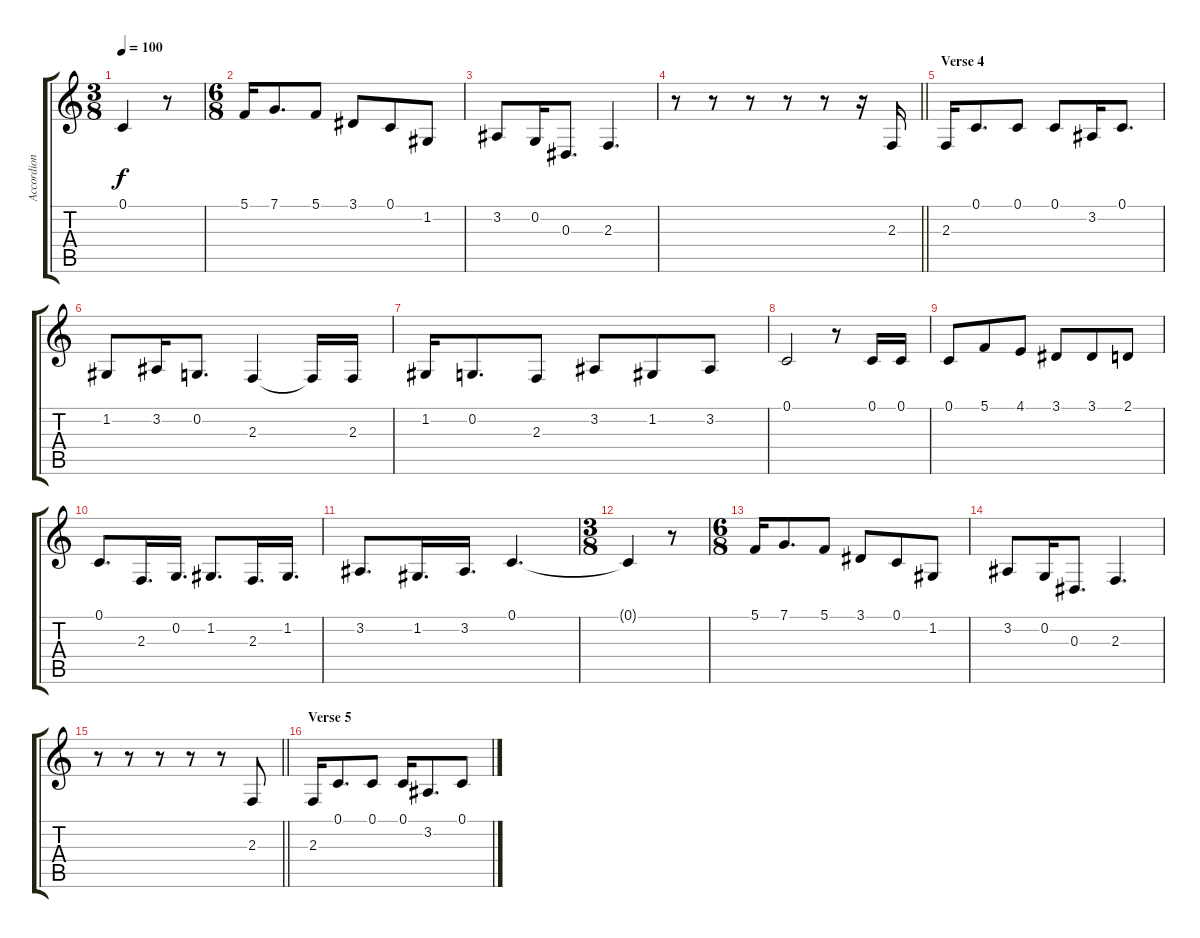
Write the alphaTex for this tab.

\track ("Accordion" "Accordion") {instrument accordion}
\staff {score tabs}
\tuning (C4 G3 Eb3 Bb2 F2 C2) {hide}
\ts (3 8)
\tempo 100
\clef g2
\ks c
0.1{t}.4{dy f} r.8 |
\ts (6 8)
5.1.16 7.1.8{d} 5.1.8 3.1.8 0.1.8 1.2.8 |
3.2.8 0.2.16 0.3.8{d} 2.3.4{d} |
\barLineRight lightlight
r.8 r.8 r.8 r.8 r.8 r.16 2.3.16 |
\section ("" "Verse 4")
2.3.16 0.1.8{d} 0.1.8 0.1.8 3.2.16 0.1.8{d} |
1.2.8 3.2.16 0.2.8{d} 2.3.4 2.3{t}.16 2.3.16 |
1.2.16 0.2.8{d} 2.3.8 3.2.8 1.2.8 3.2.8 |
0.1.2 r.8 0.1.16 0.1.16 |
0.1.8 5.1.8 4.1.8 3.1.8 3.1.8 2.1.8 |
0.1.8{d} 2.3.16{d} 0.2.16{d} 1.2.8{d} 2.3.16{d} 1.2.16{d} |
3.2.8{d} 1.2.16{d} 3.2.16{d} 0.1.4{d} |
\ts (3 8)
0.1{t}.4 r.8 |
\ts (6 8)
5.1.16 7.1.8{d} 5.1.8 3.1.8 0.1.8 1.2.8 |
3.2.8 0.2.16 0.3.8{d} 2.3.4{d} |
\barLineRight lightlight
r.8 r.8 r.8 r.8 r.8 2.3.8 |
\section ("" "Verse 5")
2.3.16 0.1.8{d} 0.1.8 0.1.16 3.2.8{d} 0.1.8
